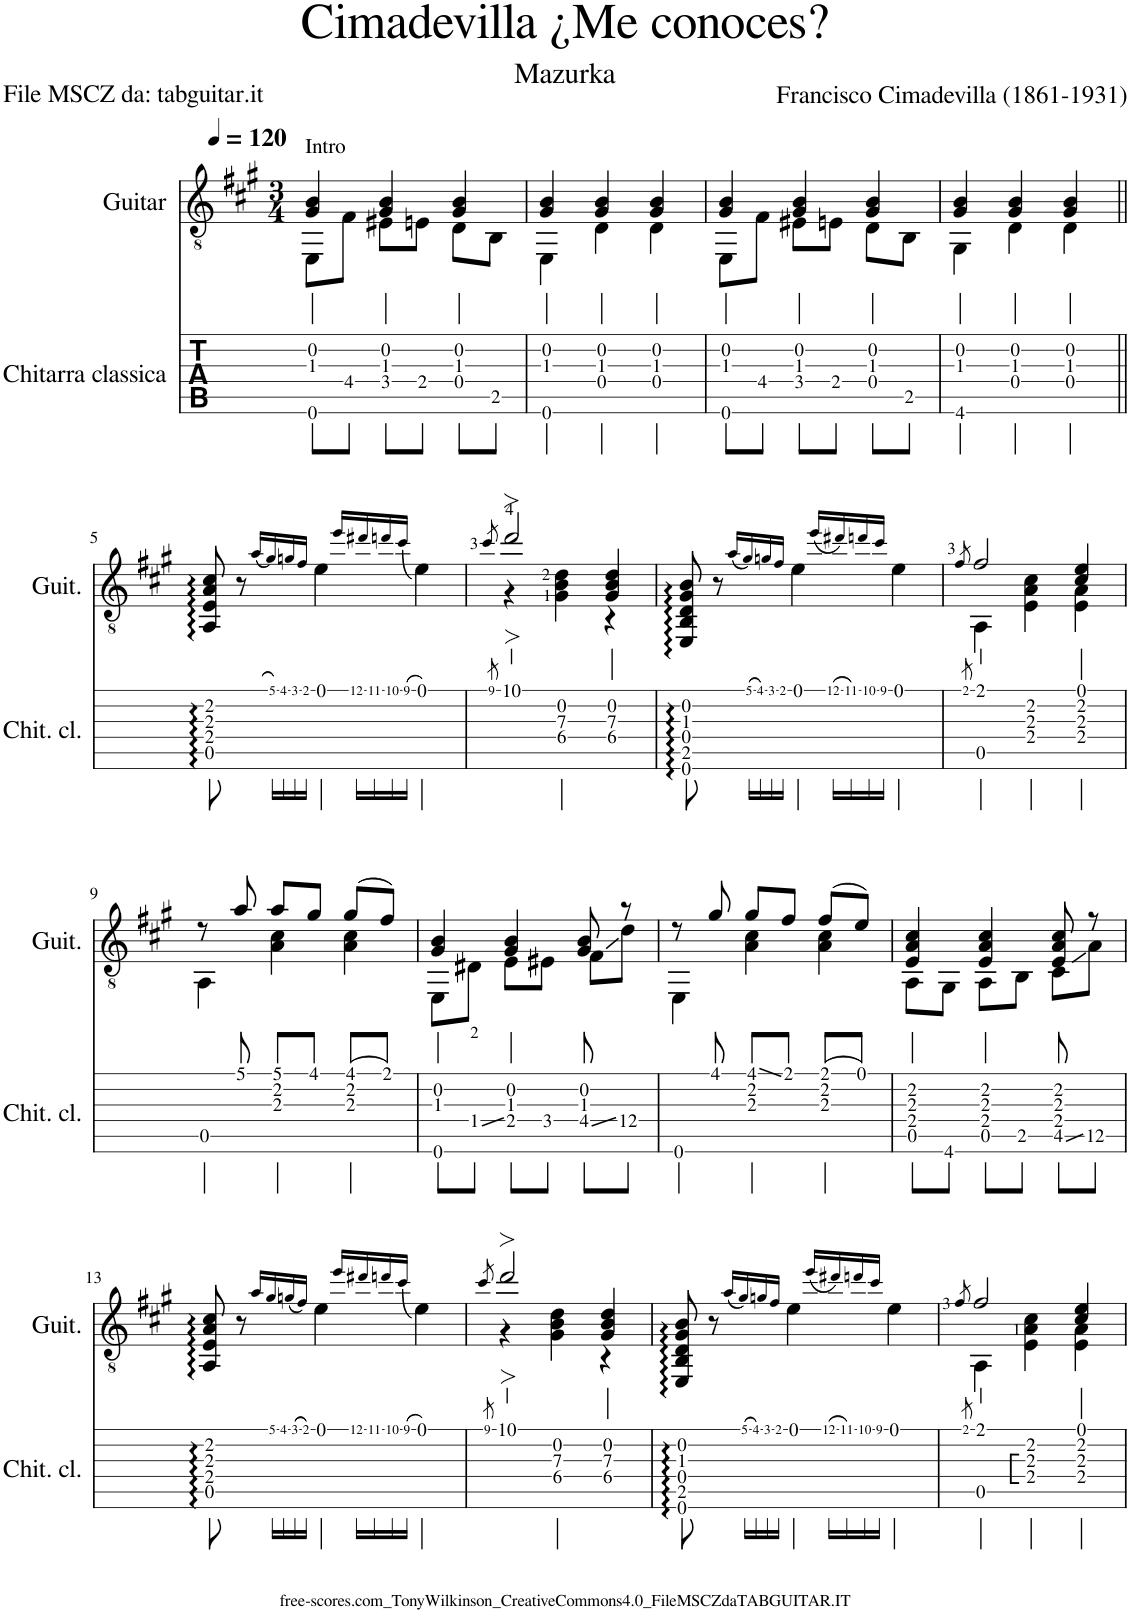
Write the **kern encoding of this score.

**kern	**kern
*part2	*part1
*staff2	*staff1
*I"Chitarra classica	*I"Guitar
*I'Chit. cl.	*I'Guit.
*stria6	*
*	*clefGv2
*k[f#c#g#]	*k[f#c#g#]
*M3/4	*M3/4
*MM120	*MM120
=1	=1
*^	*^
!	!	!LO:TX:a:t=Intro	!
4G#/ 4B/	8EE\L	4G#/ 4B/	8EE\L
.	8F#\J	.	8F#\J
4G#/ 4B/	8E#X\L	4G#/ 4B/	8E#X\L
.	8En\J	.	8En\J
4G#/ 4B/	8D\L	4G#/ 4B/	8D\L
.	8BB\J	.	8BB\J
=2	=2	=2	=2
4G#/ 4B/	4EE\	4G#/ 4B/	4EE\
4G#/ 4B/	4D\	4G#/ 4B/	4D\
4G#/ 4B/	4D\	4G#/ 4B/	4D\
=3	=3	=3	=3
4G#/ 4B/	8EE\L	4G#/ 4B/	8EE\L
.	8F#\J	.	8F#\J
4G#/ 4B/	8E#X\L	4G#/ 4B/	8E#X\L
.	8En\J	.	8En\J
4G#/ 4B/	8D\L	4G#/ 4B/	8D\L
.	8BB\J	.	8BB\J
=4	=4	=4	=4
4G#/ 4B/	4GG#\	4G#/ 4B/	4GG#\
4G#/ 4B/	4D\	4G#/ 4B/	4D\
4G#/ 4B/	4D\	4G#/ 4B/	4D\
*v	*v	*	*
*	*v	*v
!!LO:LB:g=z
=5||	=5||
8AA\ 8E\ 8A\ 8c#\	8AA/ 8E/ 8A/ 8c#/
8r	8r
16qa\LL	16qa/LL
16qg#\	16qg#/
(16qgn\	(16qgn/
16qf#\JJ)	16qf#/JJ)
4e\	4e\
16qee\LL	16qee/LL
16qdd#X\	16qdd#X/
16qddn\	16qddn/
(16qcc#\JJ	(16qcc#/JJ
4e\)	4e\)
=6	=6
8qcc#/	8qcc#/
*^	*^
2dd>/	4r	2dd>/	4r
.	4G#\ 4d\ 4B\	.	4G#\ 4B\ 4d\
4G#/ 4d/ 4B/	4r	4G#/ 4B/ 4d/	4r
*v	*v	*	*
*	*v	*v
=7	=7
8EE\ 8BB\ 8D\ 8G#\ 8B\	8EE/ 8BB/ 8D/ 8G#/ 8B/
8r	8r
(16qa\LL	(16qa/LL
16qg#\)	16qg#/)
16qgn\	16qgn/
16qf#\JJ	16qf#/JJ
4e\	4e\
(16qee\LL	(16qee/LL
16qdd#X\)	16qdd#X/)
16qddn\	16qddn/
16qcc#\JJ	16qcc#/JJ
4e\	4e\
=8	=8
8qf#/	8qf#/
*^	*^
2f#/	4AA\	2f#/	4AA\
.	4E\ 4A\ 4c#\	.	4E\ 4A\ 4c#\
4c#/ 4e/	4E\ 4A\	4c#/ 4e/	4E\ 4A\
!!LO:LB:g=z	!!
=9	=9	=9	=9
8r	4AA\	8r	4AA\
8a/	.	8a/	.
8a/L	4A\ 4c#\	8a/L	4A\ 4c#\
8g#/J	.	8g#/J	.
(8g#/L	4A\ 4c#\	(8g#/L	4A\ 4c#\
8f#/J)	.	8f#/J)	.
=10	=10	=10	=10
4G#/ 4B/	8EE\L	4G#/ 4B/	8EE\L
.	8D#X\J	.	8D#X\J
4G#/ 4B/	8E\L	4G#/ 4B/	8E\L
.	8E#X\J	.	8E#X\J
8G#/ 8B/	8F#\L	8G#/ 8B/	8F#\L
8r	8d\J	8r	8d\J
=11	=11	=11	=11
8r	4EE\	8r	4EE\
8g#/	.	8g#/	.
8g#/L	4A\ 4c#\	8g#/L	4A\ 4c#\
8f#/J	.	8f#/J	.
(8f#/L	4A\ 4c#\	(8f#/L	4A\ 4c#\
8e/J)	.	8e/J)	.
=12	=12	=12	=12
4E/ 4A/ 4c#/	8AA\L	4E/ 4A/ 4c#/	8AA\L
.	8GG#\J	.	8GG#\J
4E/ 4A/ 4c#/	8AA\L	4E/ 4A/ 4c#/	8AA\L
.	8BB\J	.	8BB\J
8E/ 8A/ 8c#/	8C#\L	8E/ 8A/ 8c#/	8C#\L
8r	8A\J	8r	8A\J
*v	*v	*	*
*	*v	*v
!!LO:LB:g=z
=13	=13
8AA\ 8E\ 8A\ 8c#\	8AA/ 8E/ 8A/ 8c#/
8r	8r
16qa\LL	16qa/LL
16qg#\	16qg#/
(16qgn\	(16qgn/
16qf#\JJ)	16qf#/JJ)
4e\	4e\
16qee\LL	16qee/LL
16qdd#X\	16qdd#X/
16qddn\	16qddn/
(16qcc#\JJ	(16qcc#/JJ
4e\)	4e\)
=14	=14
8qcc#/	8qcc#/
*^	*^
2dd>/	4r	2dd>/	4r
.	4G#\ 4d\ 4B\	.	4G#\ 4B\ 4d\
4G#/ 4d/ 4B/	4r	4G#/ 4B/ 4d/	4r
*v	*v	*	*
*	*v	*v
=15	=15
8EE\ 8BB\ 8D\ 8G#\ 8B\	8EE/ 8BB/ 8D/ 8G#/ 8B/
8r	8r
(16qa\LL	(16qa/LL
16qg#\)	16qg#/)
16qgn\	16qgn/
16qf#\JJ	16qf#/JJ
4e\	4e\
(16qee\LL	(16qee/LL
16qdd#X\)	16qdd#X/)
16qddn\	16qddn/
16qcc#\JJ	16qcc#/JJ
4e\	4e\
=16	=16
8qf#/	8qf#/
*^	*^
2f#/	4AA\	2f#/	4AA\
.	4E\ 4A\ 4c#\	.	4E\ 4A\ 4c#\
4c#/ 4e/	4E\ 4A\	4c#/ 4e/	4E\ 4A\
*v	*v	*	*
*	*v	*v
=	=
*-	*-
